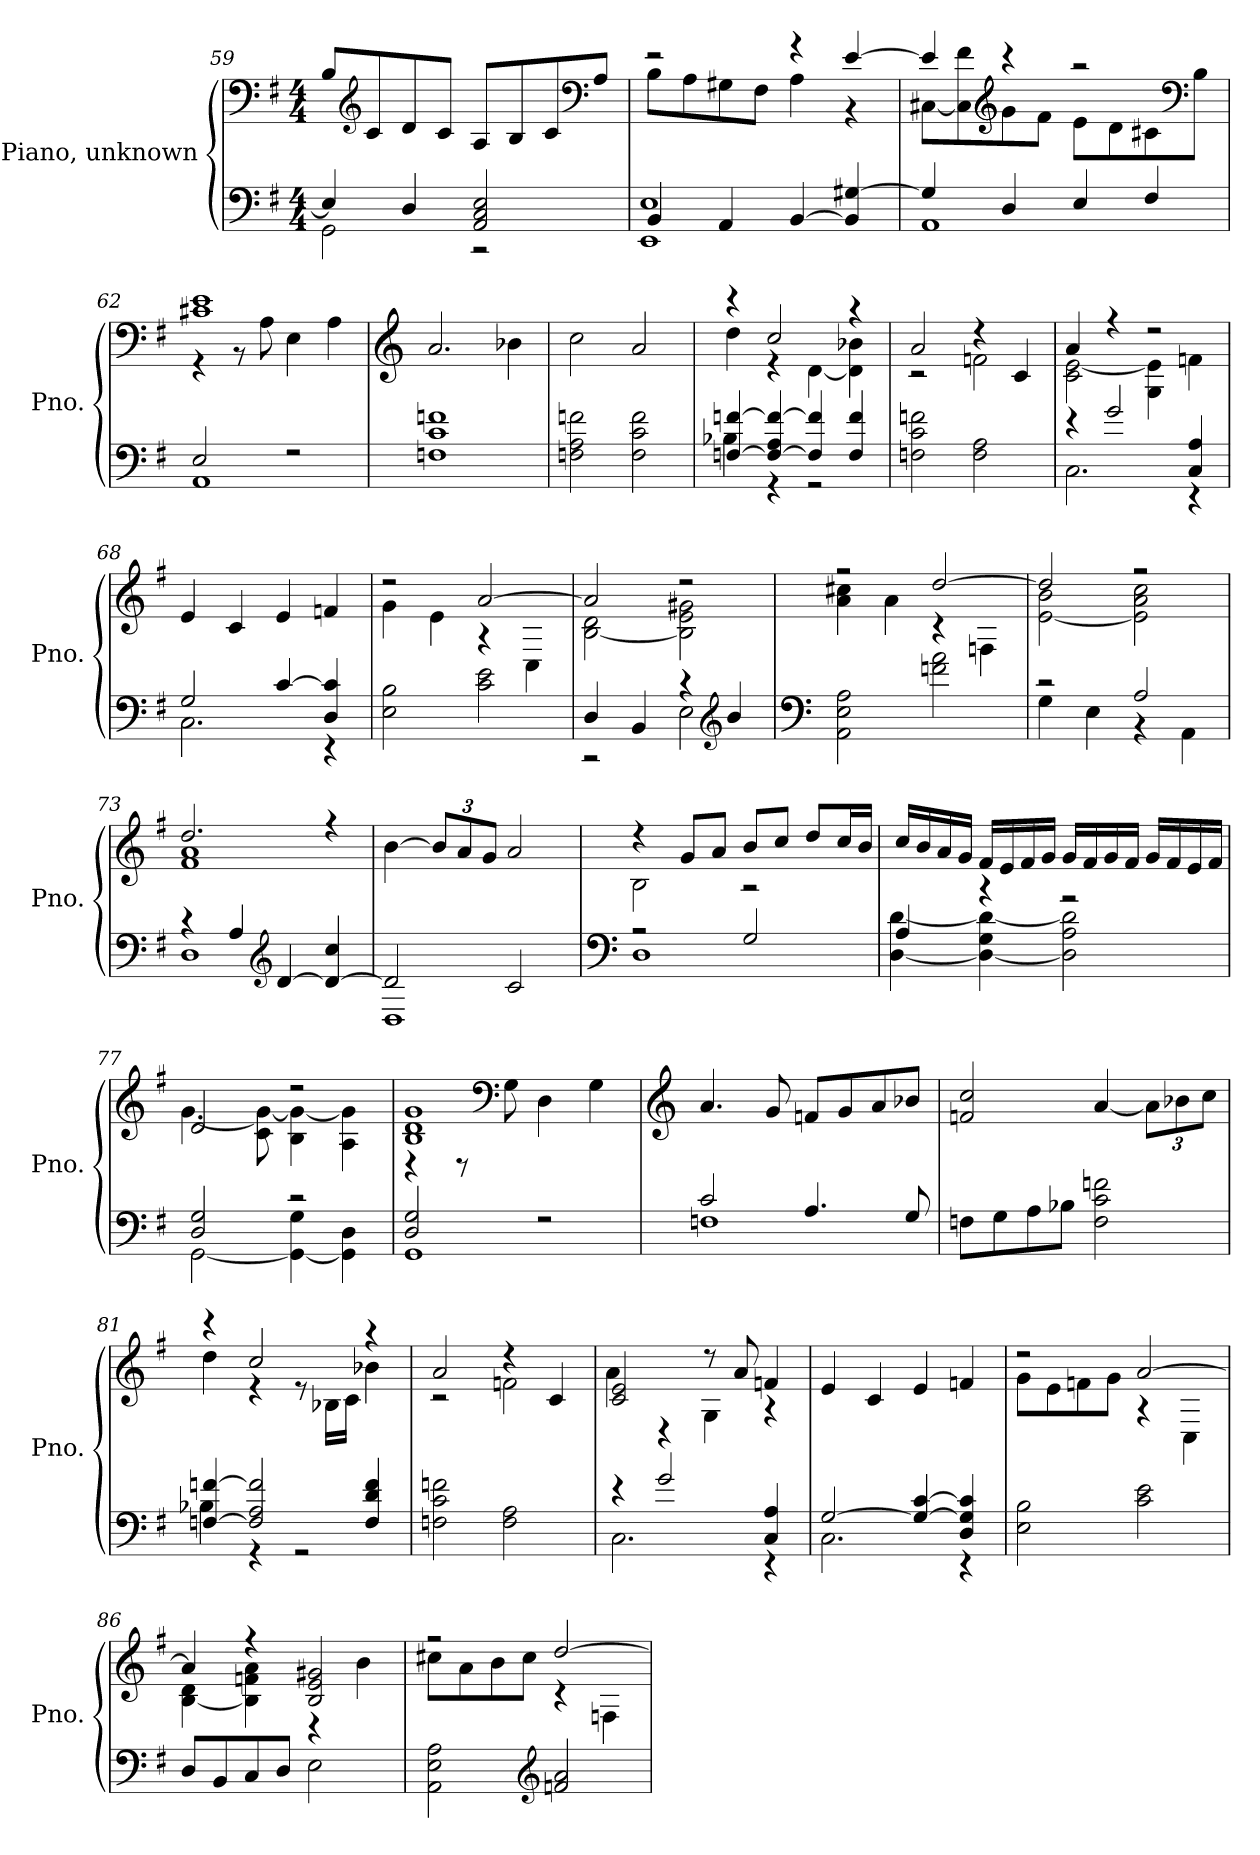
**kern	**kern
*part1	*part1
*staff2	*staff1
*I"Piano, unknown	*
*I'Pno.	*
*clefF4	*clefF4
*k[f#]	*k[f#]
*M4/4	*M4/4
=59	=59
*^	*
4E/]	2GG\	8B/L
*	*	*clefG2
.	.	8c/
4D/	.	8d/
.	.	8c/J
2AA/ 2C/ 2E/	2r	8A/L
.	.	8B/
.	.	8c/
*	*	*clefF4
.	.	8A/J
=60	=60	=60
*	*	*^
4BB/	1EE 1E	2r	8B\L
.	.	.	8A\
4AA/	.	.	8G#X\
.	.	.	8F#\J
[4BB/	.	4r	4A\
4BB/] [4G#X/	.	[4e/	4r
!!LO:LB:g=z	!!
=61	=61	=61	=61
4G#/]	1AA	4e/]	[8C#X\L
.	.	.	8C#\] 8f#\
*	*	*clefG2	*
4D/	.	4r	8g\
.	.	.	8f#\J
4E/	.	2r	8e\L
.	.	.	8d\
4F#/	.	.	8c#X\
*	*	*clefF4	*
.	.	.	8B\J
=62	=62	=62	=62
2E/	1AA	1c#X 1e	4r
.	.	.	8r
.	.	.	8A\
2r	.	.	4E\
.	.	.	4A\
*v	*v	*	*
*	*v	*v
=63	=63
*	*clefG2
1Fn 1c 1fn	2.a/
.	4b-X\
=64	=64
2Fn\ 2A\ 2fn\	2cc\
2F\ 2c\ 2f\	2a/
=65	=65
*^	*^
[4Fn/ [4fn/	4B-X\	4r	4dd\
4F/_ 4A/ 4f/_	4r	2cc/	4r
4F/] 4f/]	2r	.	[4d\
4F/ 4f/	.	4r	4d\] 4b-X\
*v	*v	*	*
=66	=66	=66
2Fn\ 2c\ 2fn\	2a/	2r
2F\ 2A\	4r	2fn\
.	4c/	.
!!LO:LB:g=z	!!
=67	=67	=67
*^	*	*
4r	2.C\	4a/	2c\ [2e\
2g/	.	4r	.
.	.	2r	4G\ 4e\]
4C/ 4A/	4r	.	4fn\
*	*	*v	*v
=68	=68	=68
2G/	2.C\	4e/
.	.	4c/
[4c/	.	4e/
4D/ 4c/]	4r	4fn/
*v	*v	*
=69	=69
*	*^
2E\ 2B\	2r	4g\
.	.	4e\
2c\ 2e\	[2a/	4r
.	.	4C\
=70	=70	=70
*^	*	*
4D/	2r	2a/]	[2B\ 2d\
4BB/	.	.	.
4r	2E\	2r	2B\] 2e\ 2g#X\
*clefG2	*	*	*
4b/	.	.	.
*v	*v	*	*
=71	=71	=71
*clefF4	*	*
2AA\ 2E\ 2A\	2r	4a\ 4cc#X\
.	.	4a\
2fn\ 2a\	[2dd/	4r
.	.	4Fn\
=72	=72	=72
*^	*	*
2r	4G\	2dd/]	[2e\ 2b\
.	4E\	.	.
2A/	4r	2r	2e\] 2a\ 2cc\
.	4AA\	.	.
=73	=73	=73	=73
4r	1D	2.dd/	1f# 1a
4A/	.	.	.
*clefG2	*	*	*
[4d/	.	.	.
4d/_ 4cc/	.	4r	.
*	*	*v	*v
!!LO:LB:g=z
=74	=74	=74
2d/]	1D	[4b\
*	*	*Xbrackettup
.	.	12b/L]
.	.	12a/
.	.	12g/J
2c/	.	2a/
=75	=75	=75
*clefF4	*	*
*	*	*^
2r	1D	4r	2B\
.	.	8g/L	.
.	.	8a/J	.
2G/	.	8b/L	2r
.	.	8cc/J	.
.	.	8dd/L	.
.	.	16cc/L	.
.	.	16b/JJ	.
*	*	*v	*v
=76	=76	=76
4A/	[4D\ [4d\	16cc/LL
.	.	16b/
.	.	16a/
.	.	16g/JJ
4r	4D\_ 4G\ 4d\_	16f#/LL
.	.	16e/
.	.	16f#/
.	.	16g/JJ
2r	2D\] 2A\ 2d\]	16g/LL
.	.	16f#/
.	.	16g/
.	.	16f#/JJ
.	.	16g/LL
.	.	16f#/
.	.	16e/
.	.	16f#/JJ
=77	=77	=77
*	*	*^
2D/ 2G/	[2GG\	2d/	[4.g\
.	.	.	8c\ 8g\_
2r	4GG\_ 4G\	2r	4B\ 4g\_
.	4GG\] 4D\	.	4A\ 4g\]
!!LO:LB:g=z	!!
=78	=78	=78	=78
2D/ 2G/	1GG	1B 1d 1g	4r
.	.	.	8r
*	*	*clefF4	*
.	.	.	8G\
2r	.	.	4D\
.	.	.	4G\
*	*	*v	*v
=79	=79	=79
*	*	*clefG2
2c/	1Fn	4.a/
.	.	8g/
4.A/	.	8fn/L
.	.	8g/
.	.	8a/
8G/	.	8b-X/J
*v	*v	*
=80	=80
8Fn\L	2fn/ 2cc/
8G\	.
8A\	.
8B-X\J	.
2F\ 2c\ 2fn\	[4a/
.	12a\L]
.	12b-X\
.	12cc\J
=81	=81
*^	*^
[4Fn/ [4fn/	4B-X\	4r	4dd\
2F/] 2A/ 2f/]	4r	2cc/	4r
.	2r	.	8r
.	.	.	16B-X\LL
.	.	.	16c\JJ
4F/ 4d/ 4f/	.	4r	4b-X\
*v	*v	*	*
=82	=82	=82
2Fn\ 2c\ 2fn\	2a/	2r
2F\ 2A\	4r	2fn\
.	4c/	.
!!LO:PB:g=z	!!
=83	=83	=83
*^	*	*
4r	2.C\	2c/ 2e/	4a\
2g/	.	.	4r
.	.	8r	4G\
.	.	8a/	.
4C/ 4A/	4r	4fn/	4r
*	*	*v	*v
=84	=84	=84
[2G/	2.C\	4e/
.	.	4c/
4G/_ [4c/	.	4e/
4D/ 4G/] 4c/]	4r	4fn/
*v	*v	*
=85	=85
*	*^
2E\ 2B\	2r	8g\L
.	.	8e\
.	.	8fn\
.	.	8g\J
2c\ 2e\	[2a/	4r
.	.	4C\
=86	=86	=86
8D/L	4a/]	[4B\ 4d\
8BB/	.	.
8C/	4r	4B\] 4fn\ 4a\
8D/J	.	.
2E\	2B/ 2e/ 2g#X/	4r
.	.	4b\
=87	=87	=87
2AA\ 2E\ 2A\	2r	8cc#X\L
.	.	8a\
.	.	8b\
.	.	8cc#\J
*clefG2	*	*
2fn/ 2a/	[2dd/	4r
.	.	4Fn\
*	*v	*v
=	=
*-	*-
